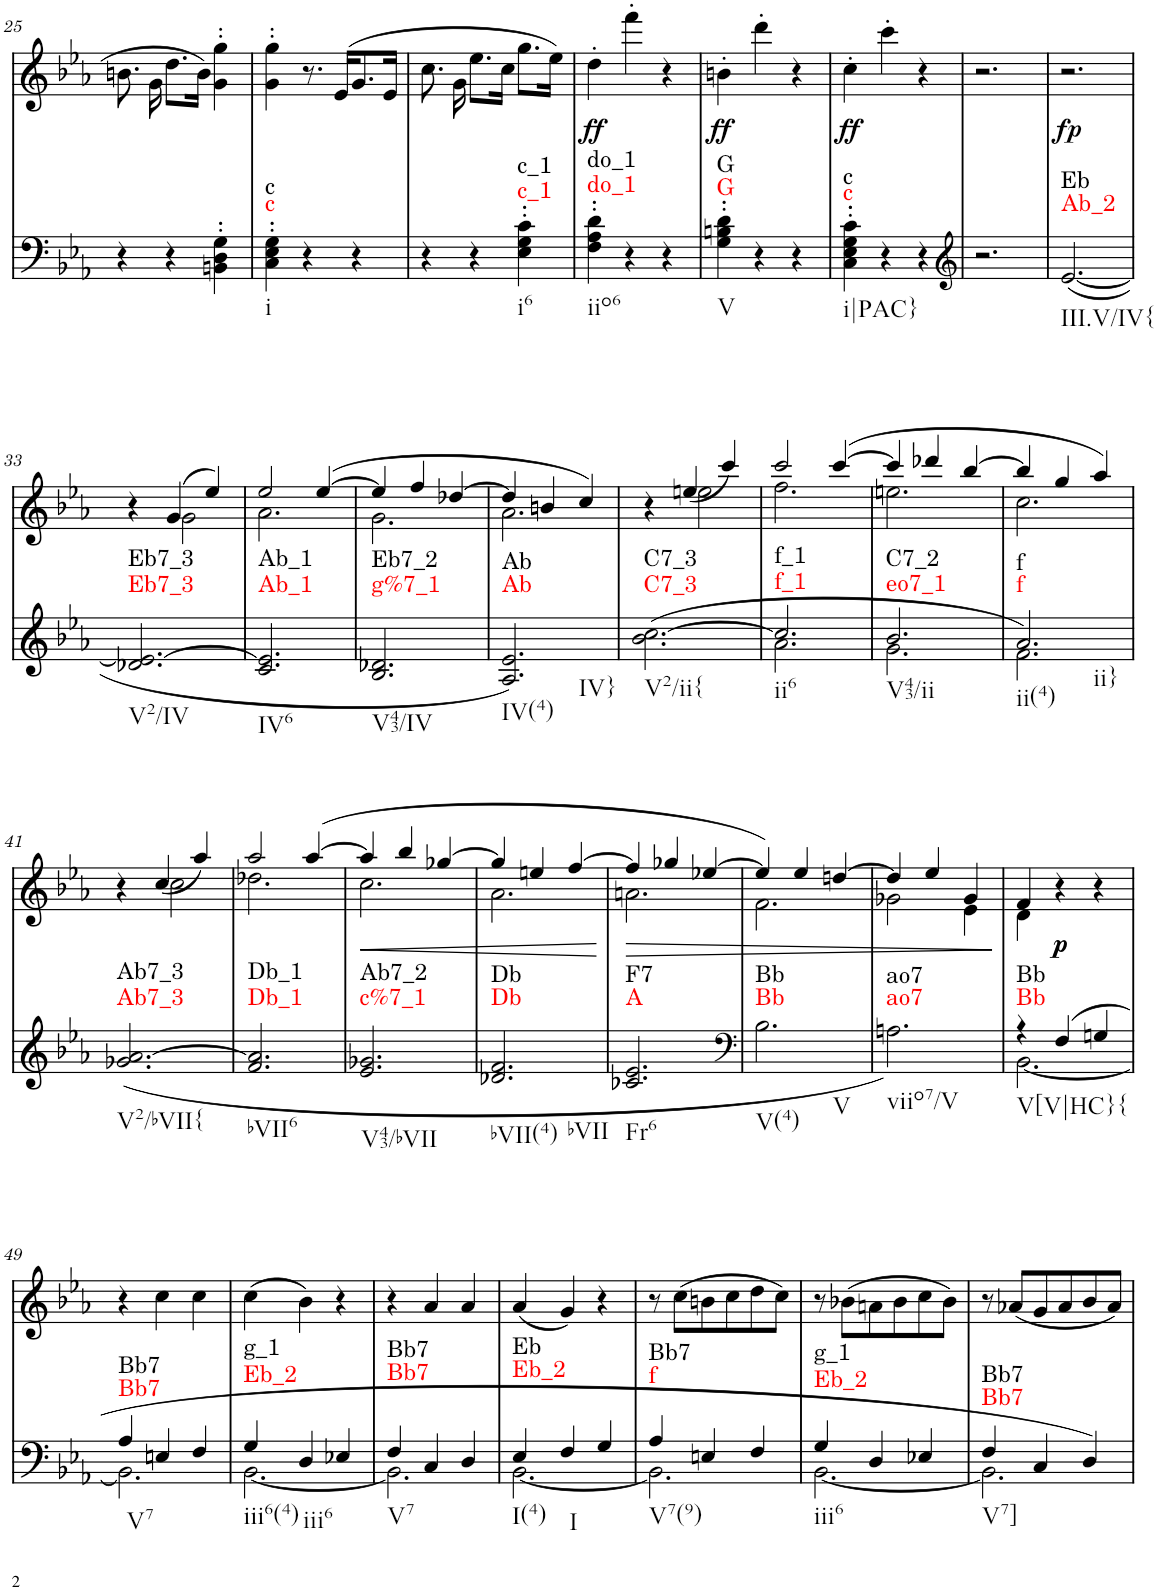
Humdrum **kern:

**kern	**harte	**kern	**dynam
*part2	*part2	*part1	*part1
*staff2	*	*staff1	*staff1
*I"piano	*	*I"piano	*
*I'Pno	*	*I'Pno	*
!!LO:PB:g=z
*clefF4	*	*clefG2	*
*k[b-e-a-]	*	*k[b-e-a-]	*
*c:	*	*c:	*
*M3/4	*	*M3/4	*
=25	=25	=25	=25
4r	.	8.bn\	.
.	.	16g\	.
4r	.	8.dd\L	.
.	.	16b\Jk	.
4BBn\' 4D\' 4G\'	.	4g\' 4gg\'	.
=26	=26	=26	=26
!	!LO:H:n=1:kt=c	!	!
!	!LO:H:n=2:kt=c	!	!
4C\' 4E-\' 4G\'	N N	4g\' 4gg\'	.
4r	.	8.r	.
.	.	(16e-/KL	.
4r	.	8.g/	.
.	.	16e-/Jk	.
=27	=27	=27	=27
4r	.	8.cc\	.
.	.	16g\	.
4r	.	8.ee-\L	.
.	.	16cc\Jk	.
!	!LO:H:n=1:kt=c_1	!	!
!	!LO:H:n=2:kt=c_1	!	!
4E-\' 4G\' 4c\'	N N	8.gg\L	.
.	.	16ee-\Jk)	.
=28	=28	=28	=28
!	!LO:H:n=1:kt=do_1	!	!LO:DY:b
!	!LO:H:n=2:kt=do_1	!	!
4F\' 4A-\' 4d\'	N N	4dd'\	ff
4r	.	4fff'\	.
4r	.	4r	.
=29	=29	=29	=29
!	!LO:H:n=1:kt=G	!	!LO:DY:b
!	!LO:H:n=2:kt=G	!	!
4G\' 4Bn\' 4d\'	N N	4bn'\	ff
4r	.	4ddd'\	.
4r	.	4r	.
=30	=30	=30	=30
!	!LO:H:n=1:kt=c	!	!LO:DY:b
!	!LO:H:n=2:kt=c	!	!
4C\' 4E-\' 4G\' 4c\'	N N	4cc'\	ff
4r	.	4ccc'\	.
4r	.	4r	.
=31	=31	=31	=31
*clefG2	*	*	*
2.r	.	2.r	.
=32	=32	=32	=32
!	!LO:H:n=1:kt=Ab_2	!	!LO:DY:b
!	!LO:H:n=2:kt=Eb	!	!
([2.e-/	N N	2.r	fp
!!LO:LB:g=z
=33	=33	=33	=33
*	*	*^	*
!	!LO:H:n=1:kt=Eb7_3	!	!	!
!	!LO:H:n=2:kt=Eb7_3	!	!	!
2.d-X/ 2.e-/_	N N	4r	4ryy	.
.	.	(4g/	2g\	.
.	.	4ee-/)	.	.
=34	=34	=34	=34	=34
!	!LO:H:n=1:kt=Ab_1	!	!	!
!	!LO:H:n=2:kt=Ab_1	!	!	!
2.c/ 2.e-/]	N N	2ee-/	2.a-\	.
.	.	([4ee-/	.	.
=35	=35	=35	=35	=35
!	!LO:H:n=1:kt=g%7_1	!	!	!
!	!LO:H:n=2:kt=Eb7_2	!	!	!
2.B-/ 2.d-X/	N N	4ee-/]	2.g\	.
.	.	4ff/	.	.
.	.	[4dd-X/	.	.
=36	=36	=36	=36	=36
!	!LO:H:n=1:kt=Ab	!	!	!
!	!LO:H:n=2:kt=Ab	!	!	!
2.A-/ 2.e-/)	N N	4dd-/]	2.a-\	.
.	.	4bn/	.	.
.	.	4cc/)	.	.
=37	=37	=37	=37	=37
!	!LO:H:n=1:kt=C7_3	!	!	!
!	!LO:H:n=2:kt=C7_3	!	!	!
(2.b-\ [>2.cc\	N N	4r	4ryy	.
.	.	2een\	(4ee/	.
.	.	.	4ccc/)	.
=38	=38	=38	=38	=38
*^	*	*	*	*
!	!	!LO:H:n=1:kt=f_1	!	!	!
!	!	!LO:H:n=2:kt=f_1	!	!	!
2.cc/]	2.a-\	N N	2ccc/	2.ff\	.
.	.	.	([4ccc/	.	.
=39	=39	=39	=39	=39	=39
!	!	!LO:H:n=1:kt=eo7_1	!	!	!
!	!	!LO:H:n=2:kt=C7_2	!	!	!
2.b-/	2.g\	N N	4ccc/]	2.een\	.
.	.	.	4ddd-X/	.	.
.	.	.	[4bb-/	.	.
=40	=40	=40	=40	=40	=40
!	!	!LO:H:n=1:kt=f	!	!	!
!	!	!LO:H:n=2:kt=f	!	!	!
2.a-/)	2.f\	N N	4bb-/]	2.cc\	.
.	.	.	4gg/	.	.
.	.	.	4aa-/)	.	.
*v	*v	*	*	*	*
!!LO:LB:g=z	!!
=41	=41	=41	=41	=41
!	!LO:H:n=1:kt=Ab7_3	!	!	!
!	!LO:H:n=2:kt=Ab7_3	!	!	!
(<2.g-X/ [2.a-/	N N	4r	4ryy	.
.	.	2cc\	(4cc/	.
.	.	.	4aa-/)	.
=42	=42	=42	=42	=42
!	!LO:H:n=1:kt=Db_1	!	!	!
!	!LO:H:n=2:kt=Db_1	!	!	!
2.f/ 2.a-/]	N N	2aa-/	2.dd-X\	.
.	.	([4aa-/	.	.
=43	=43	=43	=43	=43
!	!LO:H:n=1:kt=c%7_1	!	!	!LO:HP:b
!	!LO:H:n=2:kt=Ab7_2	!	!	!
2.e-/ 2.g-X/	N N	4aa-/]	2.cc\	<
.	.	4bb-/	.	.
.	.	[4gg-X/	.	.
=44	=44	=44	=44	=44
!	!LO:H:n=1:kt=Db	!	!	!
!	!LO:H:n=2:kt=Db	!	!	!
2.d-X/ 2.f/	N N	4gg-/]	2.a-\	.
.	.	4een/	.	.
.	.	[4ff/	.	.
*	*	*v	*v	*
.	.	.	[
=45	=45	=45	=45
!	!LO:H:n=1:kt=A	!	!LO:HP:b
*	*	*^	*
!	!LO:H:n=2:kt=F7	!	!	!
!	!LO:H:n=3:kt=Fr6	!	!	!
2.c-X/ 2.e-/	N N N	4ff/]	2.an\	>
.	.	4gg-X/	.	.
.	.	[4ee-X/	.	.
=46	=46	=46	=46	=46
*clefF4	*	*	*	*
!	!LO:H:n=1:kt=Bb	!	!	!
!	!LO:H:n=2:kt=Bb	!	!	!
2.B-\	N N	4ee-/])	2.f\	.
.	.	4ee-/	.	.
.	.	[4ddn/	.	.
=47	=47	=47	=47	=47
!	!LO:H:n=1:kt=ao7	!	!	!
!	!LO:H:n=2:kt=ao7	!	!	!
2.An\)	N N	4dd/]	2g-X\	.
.	.	4ee-/	.	.
.	.	4g-/	4e-\	.
*	*	*v	*v	*
.	.	.	]
=48	=48	=48	=48
*^	*	*^	*
!	!	!LO:H:n=1:kt=Bb	!	!	!
!	!	!LO:H:n=2:kt=Bb	!	!	!
4r	[2.BB-\	N N	4f/	4d\	.
!	!	!	!	!	!LO:DY:b
!	!	!	!	!	!LO:DY:n=1:b
(4F/	.	.	4r	2ryy	p p
4Gn/	.	.	4r	.	.
*	*	*	*v	*v	*
!!LO:LB:g=z
=49	=49	=49	=49	=49
!	!	!LO:H:n=1:kt=Bb7	!	!
!	!	!LO:H:n=2:kt=Bb7	!	!
4A-/	2.BB-\]	N N	4r	.
4En/	.	.	4cc\	.
4F/	.	.	4cc\	.
=50	=50	=50	=50	=50
!	!	!LO:H:n=1:kt=Eb_2	!	!
!	!	!LO:H:n=2:kt=g_1	!	!
4G/	[2.BB-\	N N	(4cc\	.
4D/	.	.	4b-\)	.
4E-X/	.	.	4r	.
=51	=51	=51	=51	=51
!	!	!LO:H:n=1:kt=Bb7	!	!
!	!	!LO:H:n=2:kt=Bb7	!	!
4F/	2.BB-\]	N N	4r	.
4C/	.	.	4a-/	.
4D/	.	.	4a-/	.
=52	=52	=52	=52	=52
!	!	!LO:H:n=1:kt=Eb_2	!	!
!	!	!LO:H:n=2:kt=Eb	!	!
4E-/	[2.BB-\	N N	(4a-/	.
4F/	.	.	4g/)	.
4G/	.	.	4r	.
=53	=53	=53	=53	=53
!	!	!LO:H:n=1:kt=f	!	!
!	!	!LO:H:n=2:kt=Bb7	!	!
4A-/	2.BB-\]	N N	8r	.
.	.	.	(8cc\L	.
4En/	.	.	8bn\	.
.	.	.	8cc\	.
4F/	.	.	8dd\	.
.	.	.	8cc\J)	.
=54	=54	=54	=54	=54
!	!	!LO:H:n=1:kt=Eb_2	!	!
!	!	!LO:H:n=2:kt=g_1	!	!
4G/	[2.BB-\	N N	8r	.
.	.	.	(8b-X\L	.
4D/	.	.	8an\	.
.	.	.	8b-\	.
4E-X/	.	.	8cc\	.
.	.	.	8b-\J)	.
=55	=55	=55	=55	=55
!	!	!LO:H:n=1:kt=Bb7	!	!
!	!	!LO:H:n=2:kt=Bb7	!	!
4F/	2.BB-\]	N N	8r	.
.	.	.	(8a-X/L	.
4C/	.	.	8g/	.
.	.	.	8a-/	.
4D/)	.	.	8b-/	.
.	.	.	8a-/J)	.
*v	*v	*	*	*
=	=	=	=
*-	*-	*-	*-
